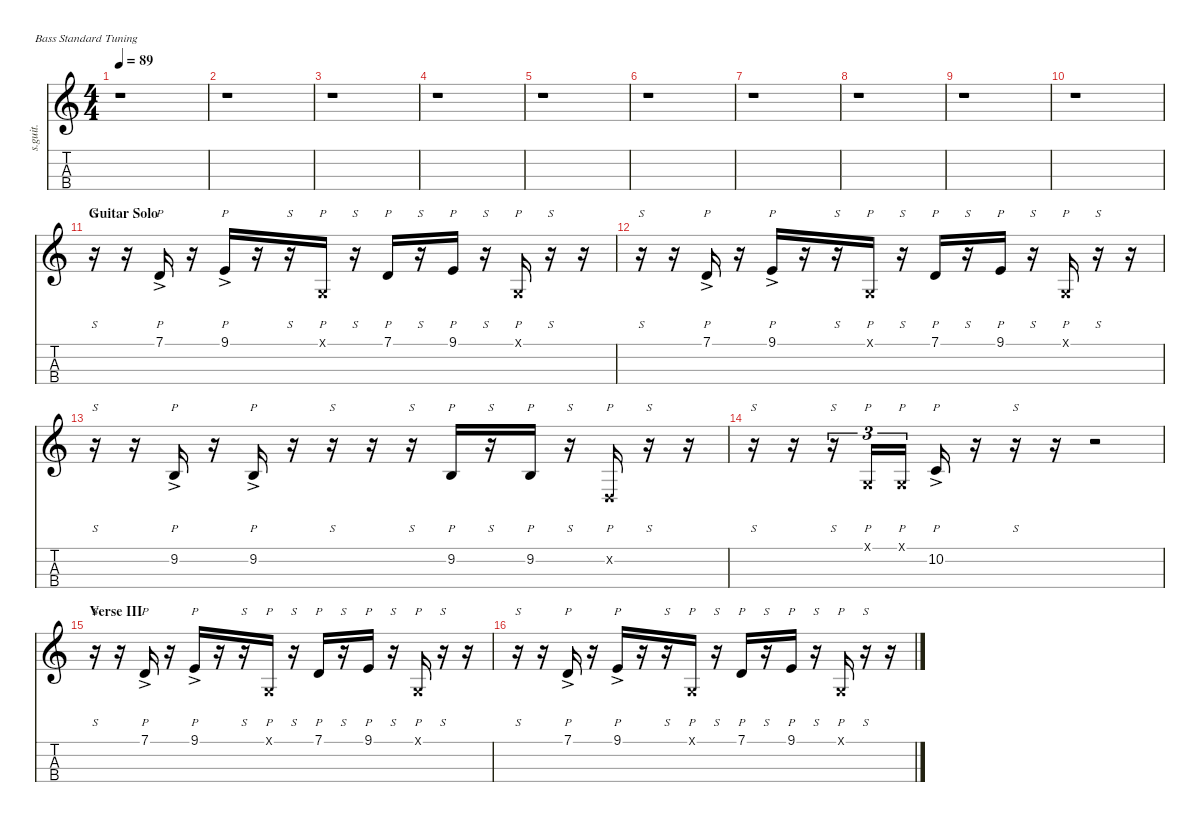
\defaultSystemsLayout 4
\hideDynamics
\bracketExtendMode nobrackets
\track ("Flea - Pop Overdub" "s.guit.") {instrument slapbass2}
\staff {score tabs}
\tuning (G2 D2 A1 E1)
\ts (4 4)
\tempo 89
\clef g2
\ks c
r.1{dy f} |
r.1 |
r.1 |
r.1 |
r.1 |
r.1 |
r.1 |
r.1 |
r.1 |
r.1 |
\section ("" "Guitar Solo")
r.16{s} r.16 7.1{ac}.16{p lyrics (0 "") lyrics (1 "") lyrics (2 "") lyrics (3 "") lyrics (4 "")} r.16 9.1{ac}.16{p lyrics (0 "") lyrics (1 "") lyrics (2 "") lyrics (3 "") lyrics (4 "")} r.16 r.16{s} 0.1{x}.16{p lyrics (0 "") lyrics (1 "") lyrics (2 "") lyrics (3 "") lyrics (4 "")} r.16{s} 7.1.16{p lyrics (0 "") lyrics (1 "") lyrics (2 "") lyrics (3 "") lyrics (4 "")} r.16{s} 9.1.16{p lyrics (0 "") lyrics (1 "") lyrics (2 "") lyrics (3 "") lyrics (4 "")} r.16{s} 0.1{x}.16{p lyrics (0 "") lyrics (1 "") lyrics (2 "") lyrics (3 "") lyrics (4 "")} r.16{s} r.16 |
r.16{s} r.16 7.1{ac}.16{p lyrics (0 "") lyrics (1 "") lyrics (2 "") lyrics (3 "") lyrics (4 "")} r.16 9.1{ac}.16{p lyrics (0 "") lyrics (1 "") lyrics (2 "") lyrics (3 "") lyrics (4 "")} r.16 r.16{s} 0.1{x}.16{p lyrics (0 "") lyrics (1 "") lyrics (2 "") lyrics (3 "") lyrics (4 "")} r.16{s} 7.1.16{p lyrics (0 "") lyrics (1 "") lyrics (2 "") lyrics (3 "") lyrics (4 "")} r.16{s} 9.1.16{p lyrics (0 "") lyrics (1 "") lyrics (2 "") lyrics (3 "") lyrics (4 "")} r.16{s} 0.1{x}.16{p lyrics (0 "") lyrics (1 "") lyrics (2 "") lyrics (3 "") lyrics (4 "")} r.16{s} r.16 |
r.16{s} r.16 9.2{ac}.16{p lyrics (0 "") lyrics (1 "") lyrics (2 "") lyrics (3 "") lyrics (4 "")} r.16 9.2{ac}.16{p lyrics (0 "") lyrics (1 "") lyrics (2 "") lyrics (3 "") lyrics (4 "")} r.16 r.16{s} r.16 r.16{s} 9.2.16{p lyrics (0 "") lyrics (1 "") lyrics (2 "") lyrics (3 "") lyrics (4 "")} r.16{s} 9.2.16{p lyrics (0 "") lyrics (1 "") lyrics (2 "") lyrics (3 "") lyrics (4 "")} r.16{s} 0.2{x}.16{p lyrics (0 "") lyrics (1 "") lyrics (2 "") lyrics (3 "") lyrics (4 "")} r.16{s} r.16 |
r.16{s} r.16 r.16{s tu (3 2)} 0.1{x}.16{p tu (3 2) lyrics (0 "") lyrics (1 "") lyrics (2 "") lyrics (3 "") lyrics (4 "")} 0.1{x}.16{p tu (3 2) lyrics (0 "") lyrics (1 "") lyrics (2 "") lyrics (3 "") lyrics (4 "")} 10.2{ac}.16{p lyrics (0 "") lyrics (1 "") lyrics (2 "") lyrics (3 "") lyrics (4 "")} r.16 r.16{s} r.16 r.2 |
\section ("" "Verse III")
r.16{s} r.16 7.1{ac}.16{p lyrics (0 "") lyrics (1 "") lyrics (2 "") lyrics (3 "") lyrics (4 "")} r.16 9.1{ac}.16{p lyrics (0 "") lyrics (1 "") lyrics (2 "") lyrics (3 "") lyrics (4 "")} r.16 r.16{s} 0.1{x}.16{p lyrics (0 "") lyrics (1 "") lyrics (2 "") lyrics (3 "") lyrics (4 "")} r.16{s} 7.1.16{p lyrics (0 "") lyrics (1 "") lyrics (2 "") lyrics (3 "") lyrics (4 "")} r.16{s} 9.1.16{p lyrics (0 "") lyrics (1 "") lyrics (2 "") lyrics (3 "") lyrics (4 "")} r.16{s} 0.1{x}.16{p lyrics (0 "") lyrics (1 "") lyrics (2 "") lyrics (3 "") lyrics (4 "")} r.16{s} r.16 |
r.16{s} r.16 7.1{ac}.16{p lyrics (0 "") lyrics (1 "") lyrics (2 "") lyrics (3 "") lyrics (4 "")} r.16 9.1{ac}.16{p lyrics (0 "") lyrics (1 "") lyrics (2 "") lyrics (3 "") lyrics (4 "")} r.16 r.16{s} 0.1{x}.16{p lyrics (0 "") lyrics (1 "") lyrics (2 "") lyrics (3 "") lyrics (4 "")} r.16{s} 7.1.16{p lyrics (0 "") lyrics (1 "") lyrics (2 "") lyrics (3 "") lyrics (4 "")} r.16{s} 9.1.16{p lyrics (0 "") lyrics (1 "") lyrics (2 "") lyrics (3 "") lyrics (4 "")} r.16{s} 0.1{x}.16{p lyrics (0 "") lyrics (1 "") lyrics (2 "") lyrics (3 "") lyrics (4 "")} r.16{s} r.16
